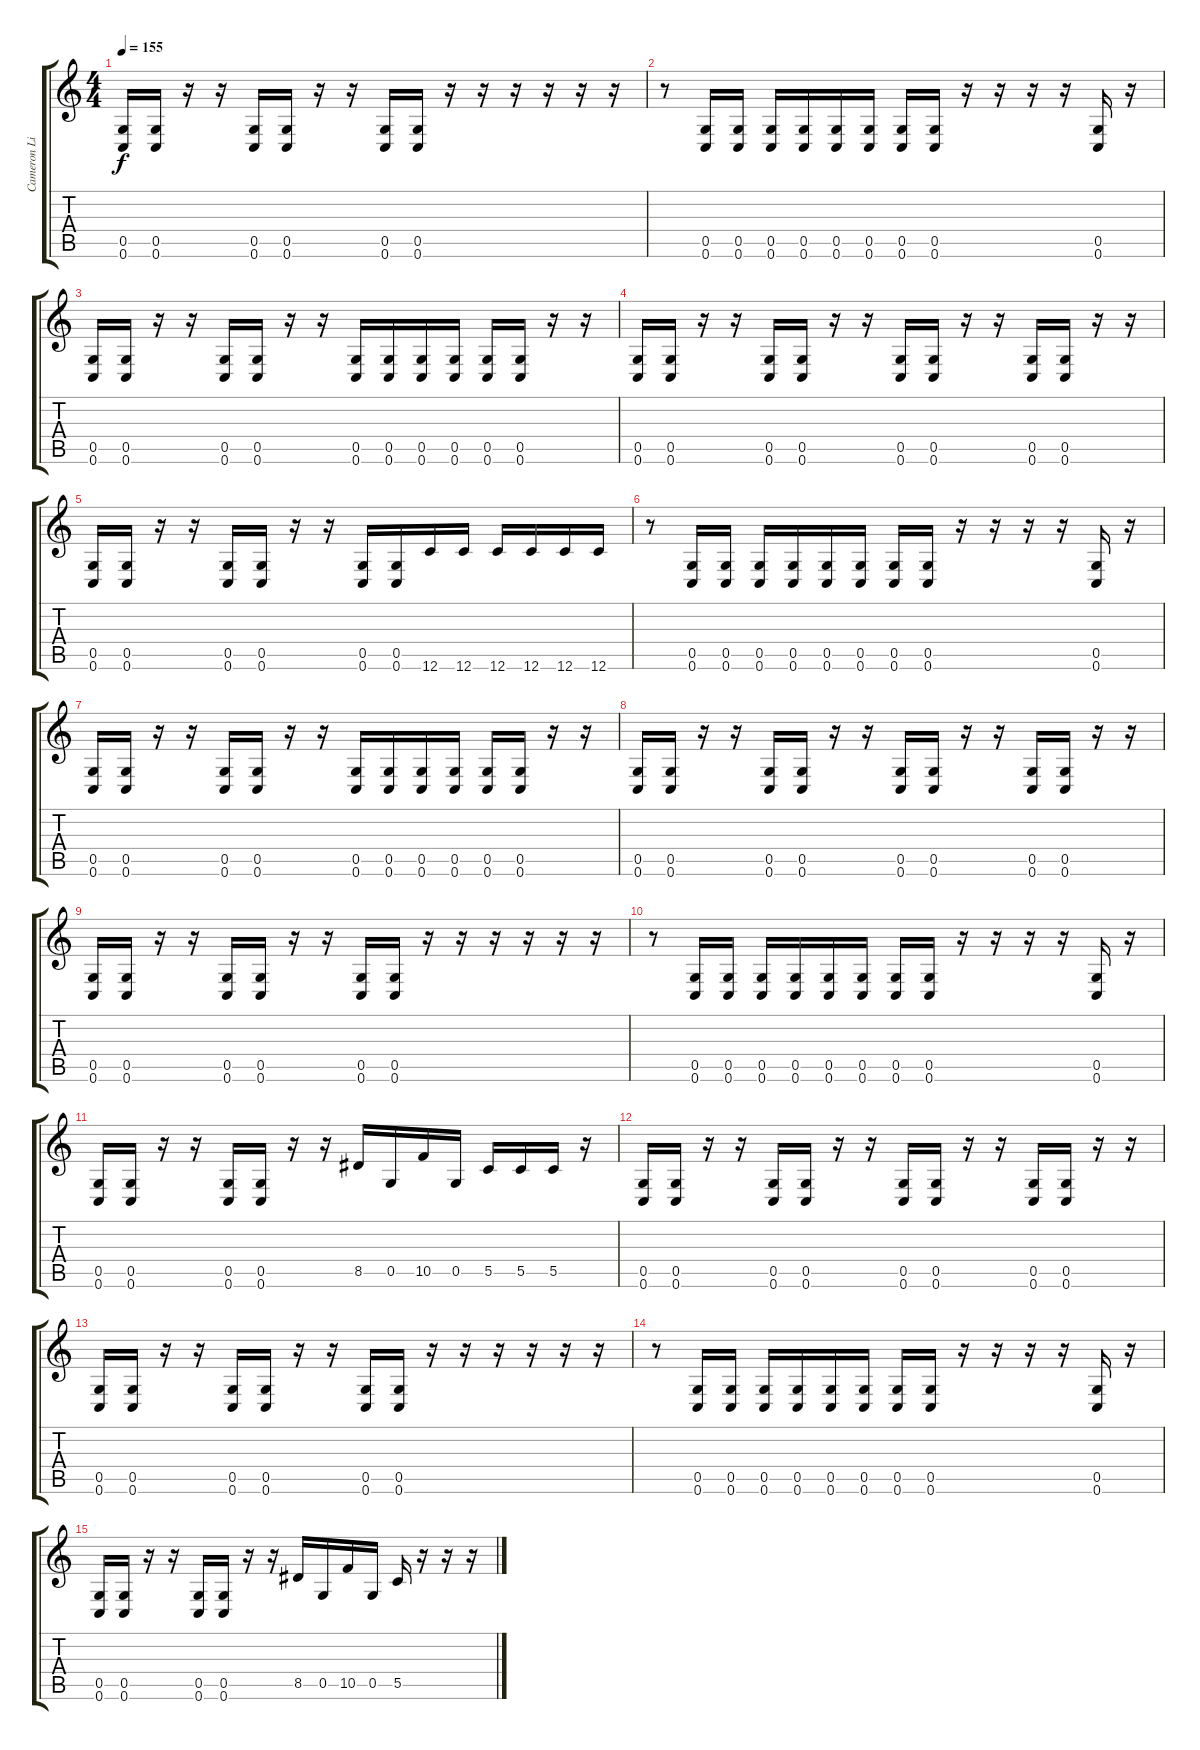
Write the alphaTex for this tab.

\track ("Cameron Liddell" "Cameron Li") {instrument overdrivenguitar}
\staff {score tabs}
\tuning (D4 A3 F3 C3 G2 C2) {hide}
\ts (4 4)
\tempo 155
\clef g2
\ks c
(0.5 0.6).16{dy f} (0.5 0.6).16 r.16 r.16 (0.5 0.6).16 (0.5 0.6).16 r.16 r.16 (0.5 0.6).16 (0.5 0.6).16 r.16 r.16 r.16 r.16 r.16 r.16 |
r.8 (0.5 0.6).16 (0.5 0.6).16 (0.5 0.6).16 (0.5 0.6).16 (0.5 0.6).16 (0.5 0.6).16 (0.5 0.6).16 (0.5 0.6).16 r.16 r.16 r.16 r.16 (0.5 0.6).16 r.16 |
(0.5 0.6).16 (0.5 0.6).16 r.16 r.16 (0.5 0.6).16 (0.5 0.6).16 r.16 r.16 (0.5 0.6).16 (0.5 0.6).16 (0.5 0.6).16 (0.5 0.6).16 (0.5 0.6).16 (0.5 0.6).16 r.16 r.16 |
(0.5 0.6).16 (0.5 0.6).16 r.16 r.16 (0.5 0.6).16 (0.5 0.6).16 r.16 r.16 (0.5 0.6).16 (0.5 0.6).16 r.16 r.16 (0.5 0.6).16 (0.5 0.6).16 r.16 r.16 |
(0.5 0.6).16 (0.5 0.6).16 r.16 r.16 (0.5 0.6).16 (0.5 0.6).16 r.16 r.16 (0.5 0.6).16 (0.5 0.6).16 12.6.16 12.6.16 12.6.16 12.6.16 12.6.16 12.6.16 |
r.8 (0.5 0.6).16 (0.5 0.6).16 (0.5 0.6).16 (0.5 0.6).16 (0.5 0.6).16 (0.5 0.6).16 (0.5 0.6).16 (0.5 0.6).16 r.16 r.16 r.16 r.16 (0.5 0.6).16 r.16 |
(0.5 0.6).16 (0.5 0.6).16 r.16 r.16 (0.5 0.6).16 (0.5 0.6).16 r.16 r.16 (0.5 0.6).16 (0.5 0.6).16 (0.5 0.6).16 (0.5 0.6).16 (0.5 0.6).16 (0.5 0.6).16 r.16 r.16 |
(0.5 0.6).16 (0.5 0.6).16 r.16 r.16 (0.5 0.6).16 (0.5 0.6).16 r.16 r.16 (0.5 0.6).16 (0.5 0.6).16 r.16 r.16 (0.5 0.6).16 (0.5 0.6).16 r.16 r.16 |
(0.5 0.6).16 (0.5 0.6).16 r.16 r.16 (0.5 0.6).16 (0.5 0.6).16 r.16 r.16 (0.5 0.6).16 (0.5 0.6).16 r.16 r.16 r.16 r.16 r.16 r.16 |
r.8 (0.5 0.6).16 (0.5 0.6).16 (0.5 0.6).16 (0.5 0.6).16 (0.5 0.6).16 (0.5 0.6).16 (0.5 0.6).16 (0.5 0.6).16 r.16 r.16 r.16 r.16 (0.5 0.6).16 r.16 |
(0.5 0.6).16 (0.5 0.6).16 r.16 r.16 (0.5 0.6).16 (0.5 0.6).16 r.16 r.16 8.5.16 0.5.16 10.5.16 0.5.16 5.5.16 5.5.16 5.5.16 r.16 |
(0.5 0.6).16 (0.5 0.6).16 r.16 r.16 (0.5 0.6).16 (0.5 0.6).16 r.16 r.16 (0.5 0.6).16 (0.5 0.6).16 r.16 r.16 (0.5 0.6).16 (0.5 0.6).16 r.16 r.16 |
(0.5 0.6).16 (0.5 0.6).16 r.16 r.16 (0.5 0.6).16 (0.5 0.6).16 r.16 r.16 (0.5 0.6).16 (0.5 0.6).16 r.16 r.16 r.16 r.16 r.16 r.16 |
r.8 (0.5 0.6).16 (0.5 0.6).16 (0.5 0.6).16 (0.5 0.6).16 (0.5 0.6).16 (0.5 0.6).16 (0.5 0.6).16 (0.5 0.6).16 r.16 r.16 r.16 r.16 (0.5 0.6).16 r.16 |
(0.5 0.6).16 (0.5 0.6).16 r.16 r.16 (0.5 0.6).16 (0.5 0.6).16 r.16 r.16 8.5.16 0.5.16 10.5.16 0.5.16 5.5.16 r.16 r.16 r.16
